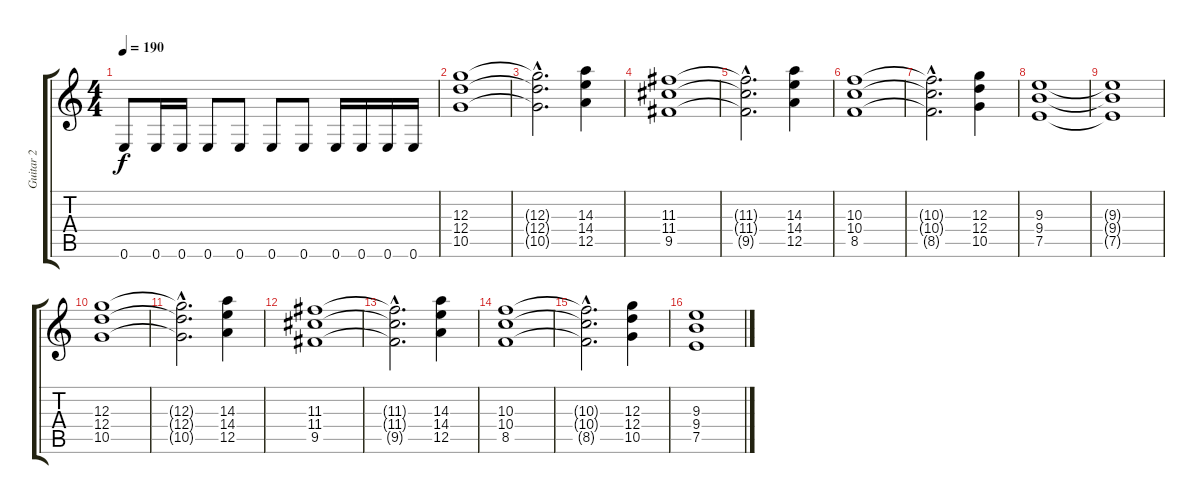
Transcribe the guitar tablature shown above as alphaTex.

\track ("Guitar 2" "Guitar 2") {instrument distortionguitar}
\staff {score tabs}
\tuning (E4 B3 G3 D3 A2 E2) {hide}
\ts (4 4)
\tempo 190
\clef g2
\ks c
0.6.8{dy f} 0.6.16 0.6.16 0.6.8 0.6.8 0.6.8 0.6.8 0.6.16 0.6.16 0.6.16 0.6.16 |
(12.3 12.4 10.5).1 |
(12.3{hac t} 12.4{hac t} 10.5{hac t}).2{d} (14.3 14.4 12.5).4 |
(11.3 11.4 9.5).1 |
(11.3{hac t} 11.4{hac t} 9.5{hac t}).2{d} (14.3 14.4 12.5).4 |
(10.3 10.4 8.5).1 |
(10.3{hac t} 10.4{hac t} 8.5{hac t}).2{d} (12.3 12.4 10.5).4 |
(9.3 9.4 7.5).1 |
(9.3{t} 9.4{t} 7.5{t}).1 |
(12.3 12.4 10.5).1 |
(12.3{hac t} 12.4{hac t} 10.5{hac t}).2{d} (14.3 14.4 12.5).4 |
(11.3 11.4 9.5).1 |
(11.3{hac t} 11.4{hac t} 9.5{hac t}).2{d} (14.3 14.4 12.5).4 |
(10.3 10.4 8.5).1 |
(10.3{hac t} 10.4{hac t} 8.5{hac t}).2{d} (12.3 12.4 10.5).4 |
(9.3 9.4 7.5).1
